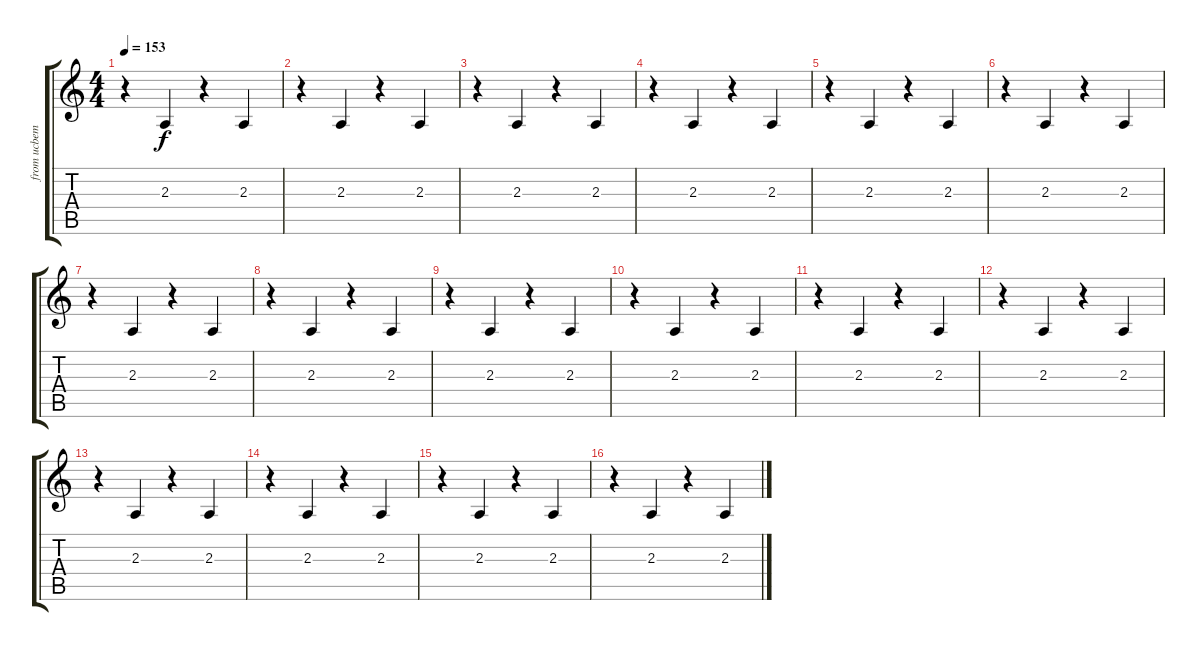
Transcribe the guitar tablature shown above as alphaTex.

\track ("from ucbemine.mod" "from ucbem") {instrument stringensemble2}
\staff {score tabs}
\tuning (E4 B3 G3 D3 A2 E2) {hide}
\ts (4 4)
\tempo 153
\clef g2
\ks c
r.4{dy f} 2.3.4{instrument gunshot} r.4 2.3.4{instrument gunshot} |
r.4 2.3.4{instrument gunshot} r.4 2.3.4{instrument gunshot} |
r.4 2.3.4{instrument gunshot} r.4 2.3.4{instrument gunshot} |
r.4 2.3.4{instrument gunshot} r.4 2.3.4{instrument gunshot} |
r.4 2.3.4{instrument gunshot} r.4 2.3.4{instrument gunshot} |
r.4 2.3.4{instrument gunshot} r.4 2.3.4{instrument gunshot} |
r.4 2.3.4{instrument gunshot} r.4 2.3.4{instrument gunshot} |
r.4 2.3.4{instrument gunshot} r.4 2.3.4{instrument gunshot} |
r.4 2.3.4{instrument gunshot} r.4 2.3.4{instrument gunshot} |
r.4 2.3.4{instrument gunshot} r.4 2.3.4{instrument gunshot} |
r.4 2.3.4{instrument gunshot} r.4 2.3.4{instrument gunshot} |
r.4 2.3.4{instrument gunshot} r.4 2.3.4{instrument gunshot} |
r.4 2.3.4{instrument gunshot} r.4 2.3.4{instrument gunshot} |
r.4 2.3.4{instrument gunshot} r.4 2.3.4{instrument gunshot} |
r.4 2.3.4{instrument gunshot} r.4 2.3.4{instrument gunshot} |
r.4 2.3.4{instrument gunshot} r.4 2.3.4{instrument gunshot}
